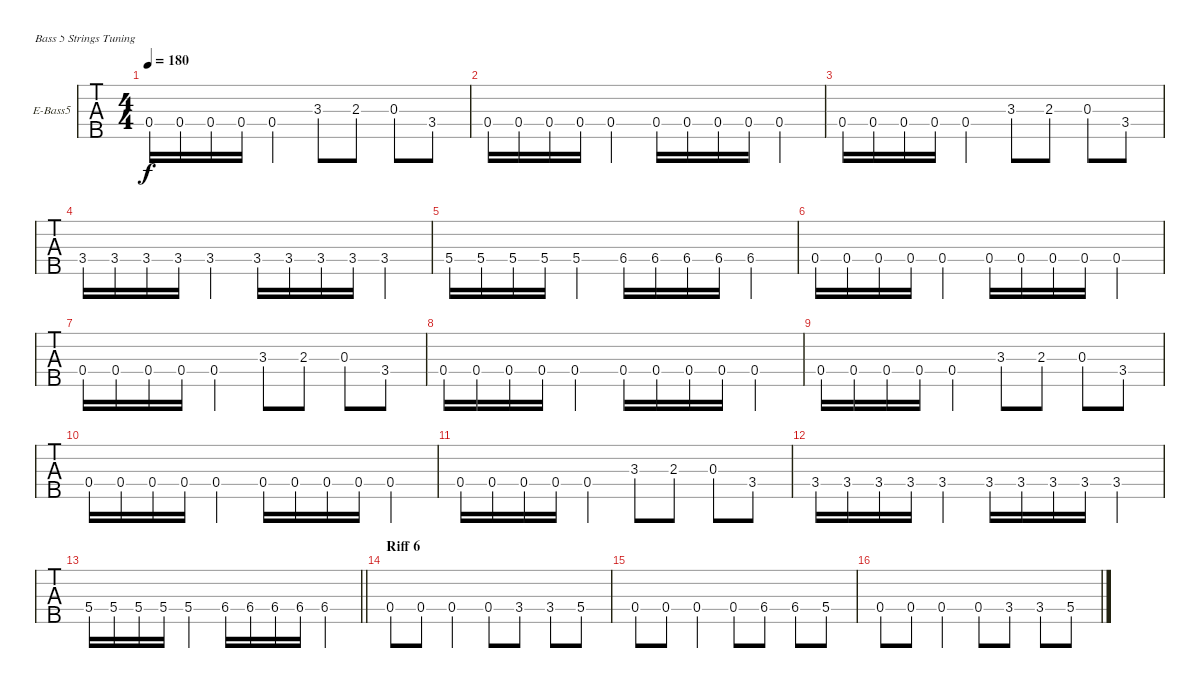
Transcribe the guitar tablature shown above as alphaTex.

\bracketExtendMode groupsimilarinstruments
\firstSystemTrackNameOrientation horizontal
\otherSystemsTrackNameOrientation horizontal
\track ("Bass" "E-Bass5") {instrument slapbass2}
\staff {tabs}
\tuning (G2 D2 A1 E1 B0)
\ts (4 4)
\tempo 180
\clef f4
\ks c
0.4.16{dy f} 0.4.16 0.4.16 0.4.16 0.4.4 3.3.8 2.3.8 0.3.8 3.4.8 |
0.4.16 0.4.16 0.4.16 0.4.16 0.4.4 0.4.16 0.4.16 0.4.16 0.4.16 0.4.4 |
0.4.16 0.4.16 0.4.16 0.4.16 0.4.4 3.3.8 2.3.8 0.3.8 3.4.8 |
3.4.16 3.4.16 3.4.16 3.4.16 3.4.4 3.4.16 3.4.16 3.4.16 3.4.16 3.4.4 |
5.4.16 5.4.16 5.4.16 5.4.16 5.4.4 6.4.16 6.4.16 6.4.16 6.4.16 6.4.4 |
0.4.16 0.4.16 0.4.16 0.4.16 0.4.4 0.4.16 0.4.16 0.4.16 0.4.16 0.4.4 |
0.4.16 0.4.16 0.4.16 0.4.16 0.4.4 3.3.8 2.3.8 0.3.8 3.4.8 |
0.4.16 0.4.16 0.4.16 0.4.16 0.4.4 0.4.16 0.4.16 0.4.16 0.4.16 0.4.4 |
0.4.16 0.4.16 0.4.16 0.4.16 0.4.4 3.3.8 2.3.8 0.3.8 3.4.8 |
0.4.16 0.4.16 0.4.16 0.4.16 0.4.4 0.4.16 0.4.16 0.4.16 0.4.16 0.4.4 |
0.4.16 0.4.16 0.4.16 0.4.16 0.4.4 3.3.8 2.3.8 0.3.8 3.4.8 |
3.4.16 3.4.16 3.4.16 3.4.16 3.4.4 3.4.16 3.4.16 3.4.16 3.4.16 3.4.4 |
\barLineRight lightlight
5.4.16 5.4.16 5.4.16 5.4.16 5.4.4 6.4.16 6.4.16 6.4.16 6.4.16 6.4.4 |
\section ("" "Riff 6")
0.4.8 0.4.8 0.4.4 0.4.8 3.4.8 3.4.8 5.4.8 |
0.4.8 0.4.8 0.4.4 0.4.8 6.4.8 6.4.8 5.4.8 |
0.4.8 0.4.8 0.4.4 0.4.8 3.4.8 3.4.8 5.4.8
